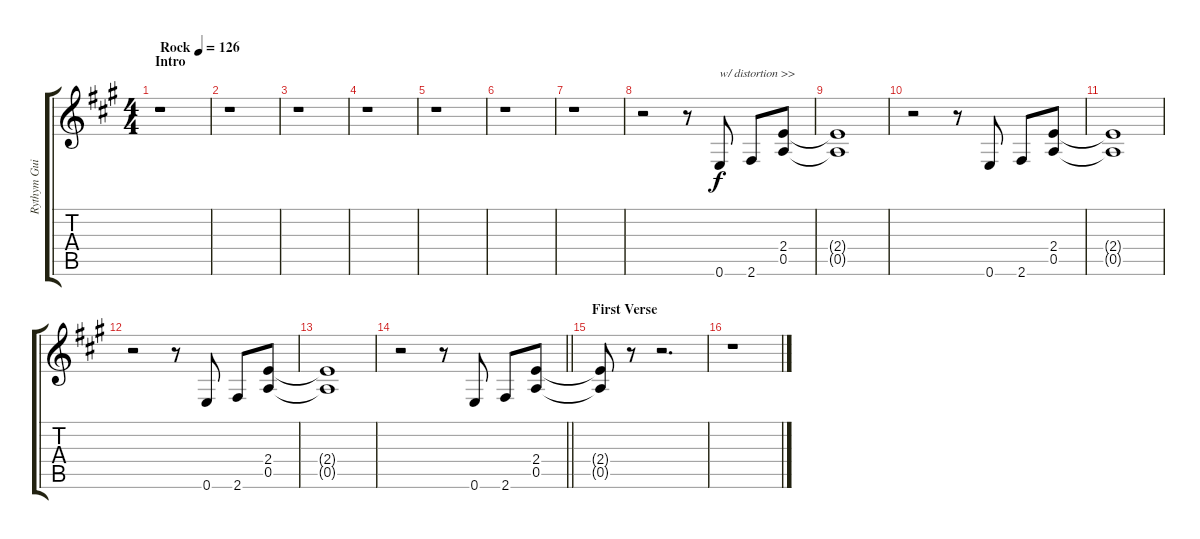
\track ("Rythym Guitar #2" "Rythym Gui") {instrument distortionguitar}
\staff {score tabs}
\tuning (E4 B3 G3 D3 A2 E2) {hide}
\ts (4 4)
\section ("" "Intro")
\tempo (126 "Rock")
\clef g2
\ks a
r.1{dy f instrument distortionguitar} |
r.1 |
r.1 |
r.1 |
r.1 |
r.1 |
r.1 |
r.2 r.8 0.6.8{txt "w/ distortion >>"} 2.6.8 (2.4 0.5).8 |
(2.4{t} 0.5{t}).1 |
r.2 r.8 0.6.8 2.6.8 (2.4 0.5).8 |
(2.4{t} 0.5{t}).1 |
r.2 r.8 0.6.8 2.6.8 (2.4 0.5).8 |
(2.4{t} 0.5{t}).1 |
\barLineRight lightlight
r.2 r.8 0.6.8 2.6.8 (2.4 0.5).8 |
\section ("" "First Verse")
(2.4{t} 0.5{t}).8 r.8 r.2{d} |
r.1
